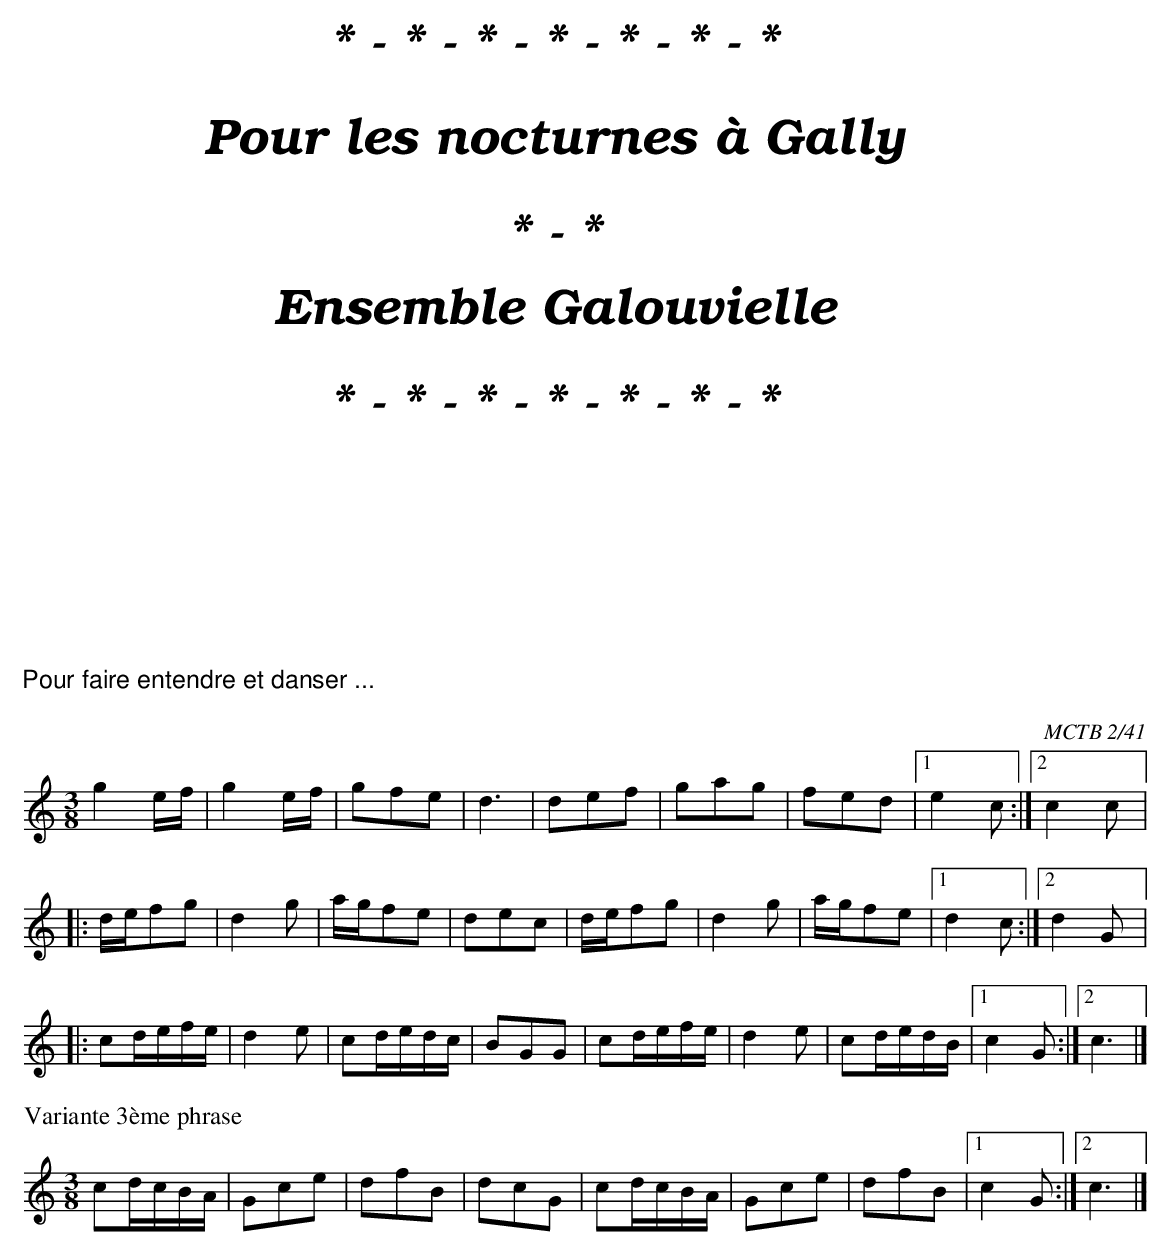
X:1
T:Crousado, La
C:MCTB 2/41
M:3/8
L:1/16
K:C
g4 ef| g4 ef| g2f2e2|d6| d2e2f2|g2a2g2|f2e2d2|1e4c2:|2c4c2 |:
def2g2|d4g2|agf2e2|d2e2c2|def2g2|d4g2|agf2e2|1 d4c2:|2 d4 G2|:
c2defe | d4e2 | c2dedc | B2G2G2 | c2defe | d4e2 | c2dedB |1 c4G2 :|2 c6 |]
T:Variante 3ème phrase
c2dcBA | G2c2e2 | d2f2B2 | d2c2G2 | c2dcBA | G2c2e2 | d2f2B2 |1 c4G2 :|2 c6 |]
